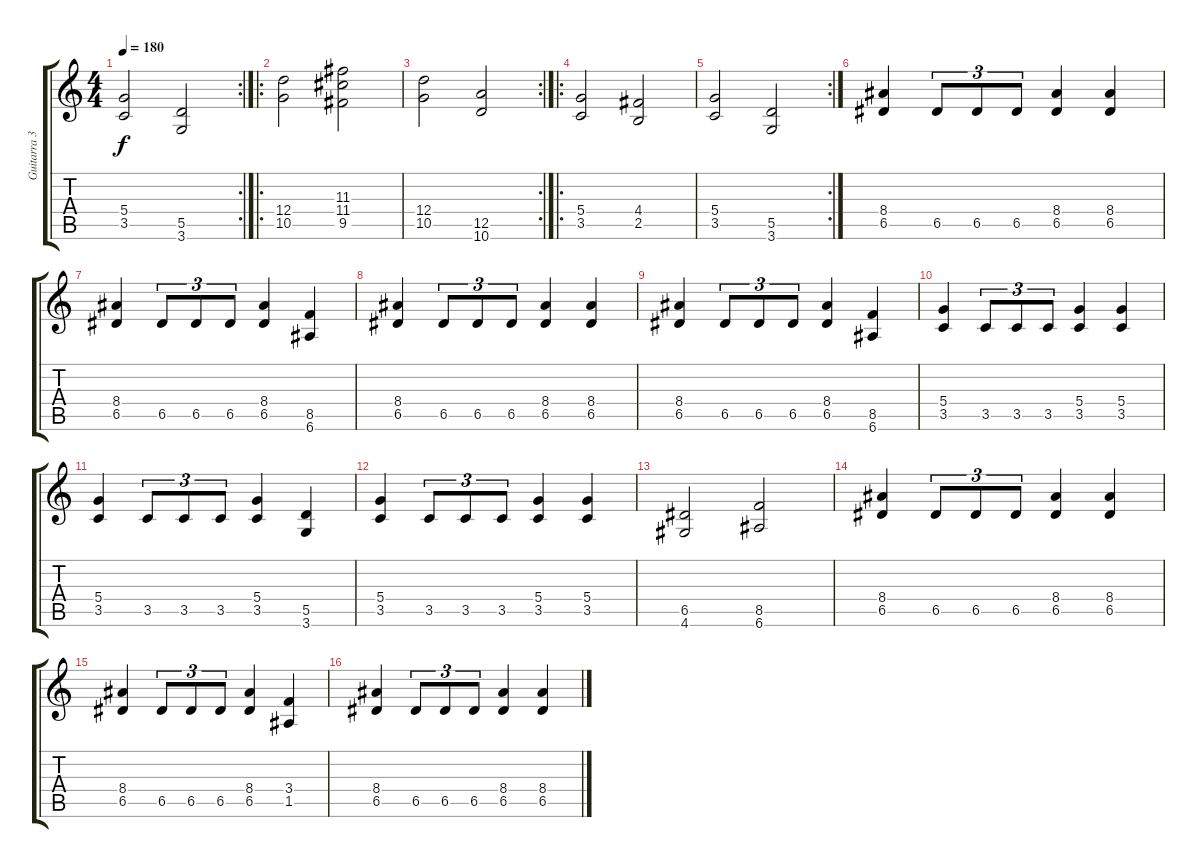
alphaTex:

\track ("Guitarra 3 (Rítmica)" "Guitarra 3") {instrument overdrivenguitar}
\staff {score tabs}
\tuning (E4 B3 G3 D3 A2 E2) {hide}
\rc 2
\ts (4 4)
\tempo 180
\clef g2
\ks c
(5.4 3.5).2{dy f} (5.5 3.6).2 |
\ro
(12.4 10.5).2 (11.3 11.4 9.5).2 |
\rc 2
(12.4 10.5).2 (12.5 10.6).2 |
\ro
(5.4 3.5).2 (4.4 2.5).2 |
\rc 2
(5.4 3.5).2 (5.5 3.6).2 |
(8.4 6.5).4 6.5.8{tu (3 2)} 6.5.8{tu (3 2)} 6.5.8{tu (3 2)} (8.4 6.5).4 (8.4 6.5).4 |
(8.4 6.5).4 6.5.8{tu (3 2)} 6.5.8{tu (3 2)} 6.5.8{tu (3 2)} (8.4 6.5).4 (8.5 6.6).4 |
(8.4 6.5).4 6.5.8{tu (3 2)} 6.5.8{tu (3 2)} 6.5.8{tu (3 2)} (8.4 6.5).4 (8.4 6.5).4 |
(8.4 6.5).4 6.5.8{tu (3 2)} 6.5.8{tu (3 2)} 6.5.8{tu (3 2)} (8.4 6.5).4 (8.5 6.6).4 |
(5.4 3.5).4 3.5.8{tu (3 2)} 3.5.8{tu (3 2)} 3.5.8{tu (3 2)} (5.4 3.5).4 (5.4 3.5).4 |
(5.4 3.5).4 3.5.8{tu (3 2)} 3.5.8{tu (3 2)} 3.5.8{tu (3 2)} (5.4 3.5).4 (5.5 3.6).4 |
(5.4 3.5).4 3.5.8{tu (3 2)} 3.5.8{tu (3 2)} 3.5.8{tu (3 2)} (5.4 3.5).4 (5.4 3.5).4 |
(6.5 4.6).2 (8.5 6.6).2 |
(8.4 6.5).4 6.5.8{tu (3 2)} 6.5.8{tu (3 2)} 6.5.8{tu (3 2)} (8.4 6.5).4 (8.4 6.5).4 |
(8.4 6.5).4 6.5.8{tu (3 2)} 6.5.8{tu (3 2)} 6.5.8{tu (3 2)} (8.4 6.5).4 (3.4 1.5).4 |
(8.4 6.5).4 6.5.8{tu (3 2)} 6.5.8{tu (3 2)} 6.5.8{tu (3 2)} (8.4 6.5).4 (8.4 6.5).4
